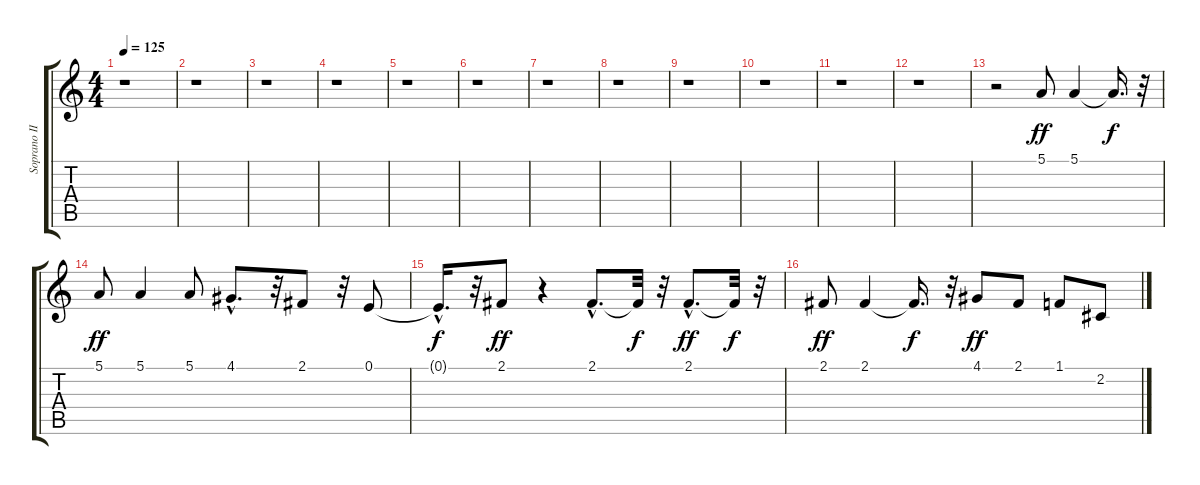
\track ("Soprano II." "Soprano II") {instrument synthvoice}
\staff {score tabs}
\tuning (E4 B3 G3 D3 A2 E2) {hide}
\ts (4 4)
\tempo 125
\clef g2
\ks c
r.1{dy f} |
r.1 |
r.1 |
r.1 |
r.1 |
r.1 |
r.1 |
r.1 |
r.1 |
r.1 |
r.1 |
r.1 |
r.2 5.1.8{dy ff} 5.1.4 5.1{t}.16{d dy f} r.32 |
5.1.8{dy ff} 5.1.4 5.1.8 4.1{hac}.8{d} r.32 2.1.8 r.32 0.1.8 |
0.1{hac t}.16{d dy f} r.32 2.1.8{dy ff} r.4 2.1{hac}.8{d} 2.1{t}.32{dy f} r.32 2.1{hac}.8{d dy ff} 2.1{t}.32{dy f} r.32 |
2.1.8{dy ff} 2.1.4 2.1{t}.16{d dy f} r.32 4.1.8{dy ff} 2.1.8 1.1.8 2.2.8
